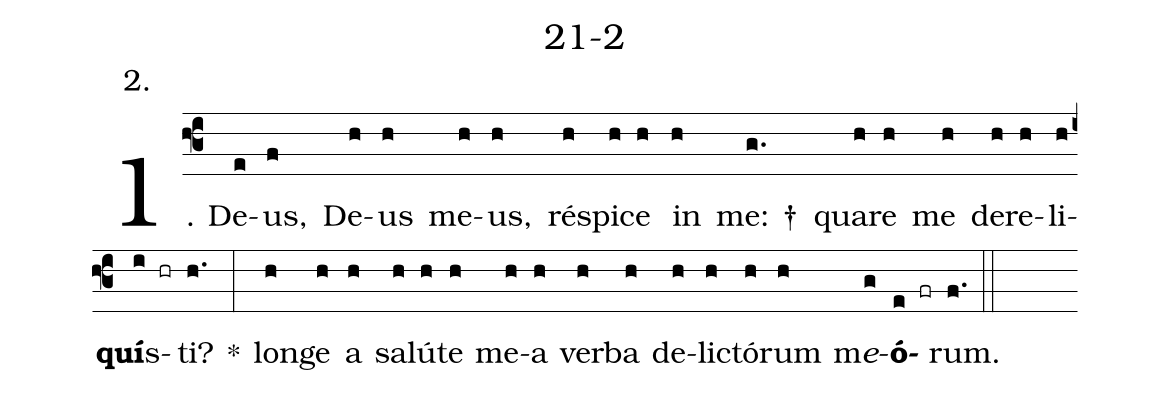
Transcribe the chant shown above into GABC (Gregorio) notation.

name: 21-2;
annotation: 2.;
%%
(f3)1. De(e)us,(f) De(h)us(h) me(h)us,(h) ré(h)spi(h)ce(h) in(h) me: †(g.) qua(h)re(h) me(h) de(h)re(h)li(h)<b>quí</b>s(i hr)ti?(h.) *(:) lon(h)ge(h) a(h) sa(h)lú(h)te(h) me(h)a(h) ver(h)ba(h) de(h)lic(h)tó(h)rum(h) m<i>e</i>(g)<b>ó</b>(e fr)rum.(f.) (::)
